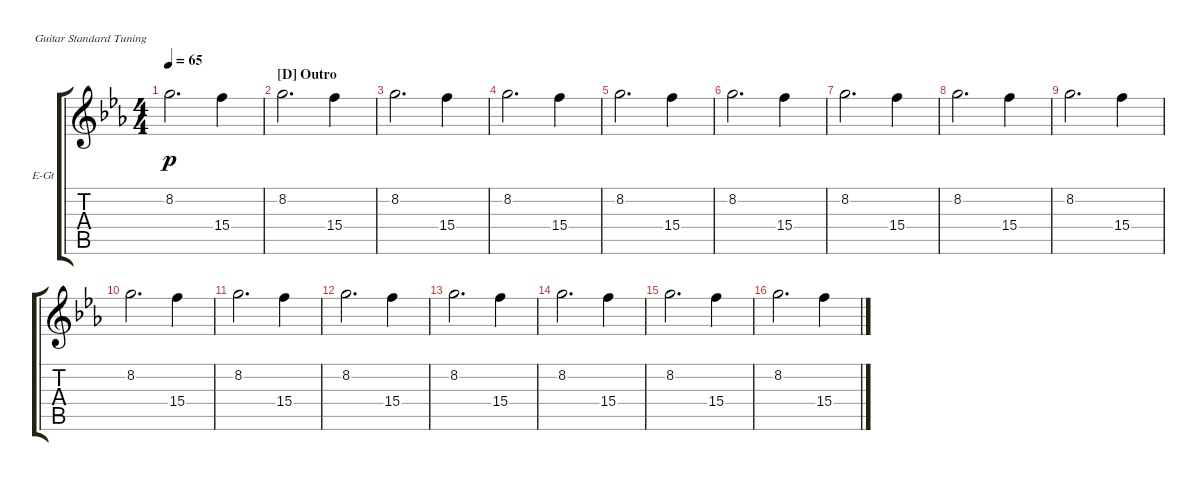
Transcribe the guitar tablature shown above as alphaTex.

\defaultSystemsLayout 4
\bracketExtendMode groupsimilarinstruments
\firstSystemTrackNameOrientation horizontal
\otherSystemsTrackNameOrientation horizontal
\track ("Guitar Solo 3" "E-Gt") {multiBarRest instrument electricguitarclean}
\staff {score tabs}
\tuning (E4 B3 G3 D3 A2 E2)
\ts (4 4)
\tempo 65
\clef g2
\ks cminor
8.2.2{d dy p} 15.4.4 |
\section ("D" "Outro")
8.2.2{d} 15.4.4 |
8.2.2{d} 15.4.4 |
8.2.2{d} 15.4.4 |
8.2.2{d} 15.4.4 |
8.2.2{d} 15.4.4 |
8.2.2{d} 15.4.4 |
8.2.2{d} 15.4.4 |
8.2.2{d} 15.4.4 |
8.2.2{d} 15.4.4 |
8.2.2{d} 15.4.4 |
8.2.2{d} 15.4.4 |
8.2.2{d} 15.4.4 |
8.2.2{d} 15.4.4 |
8.2.2{d} 15.4.4 |
8.2.2{d} 15.4.4
